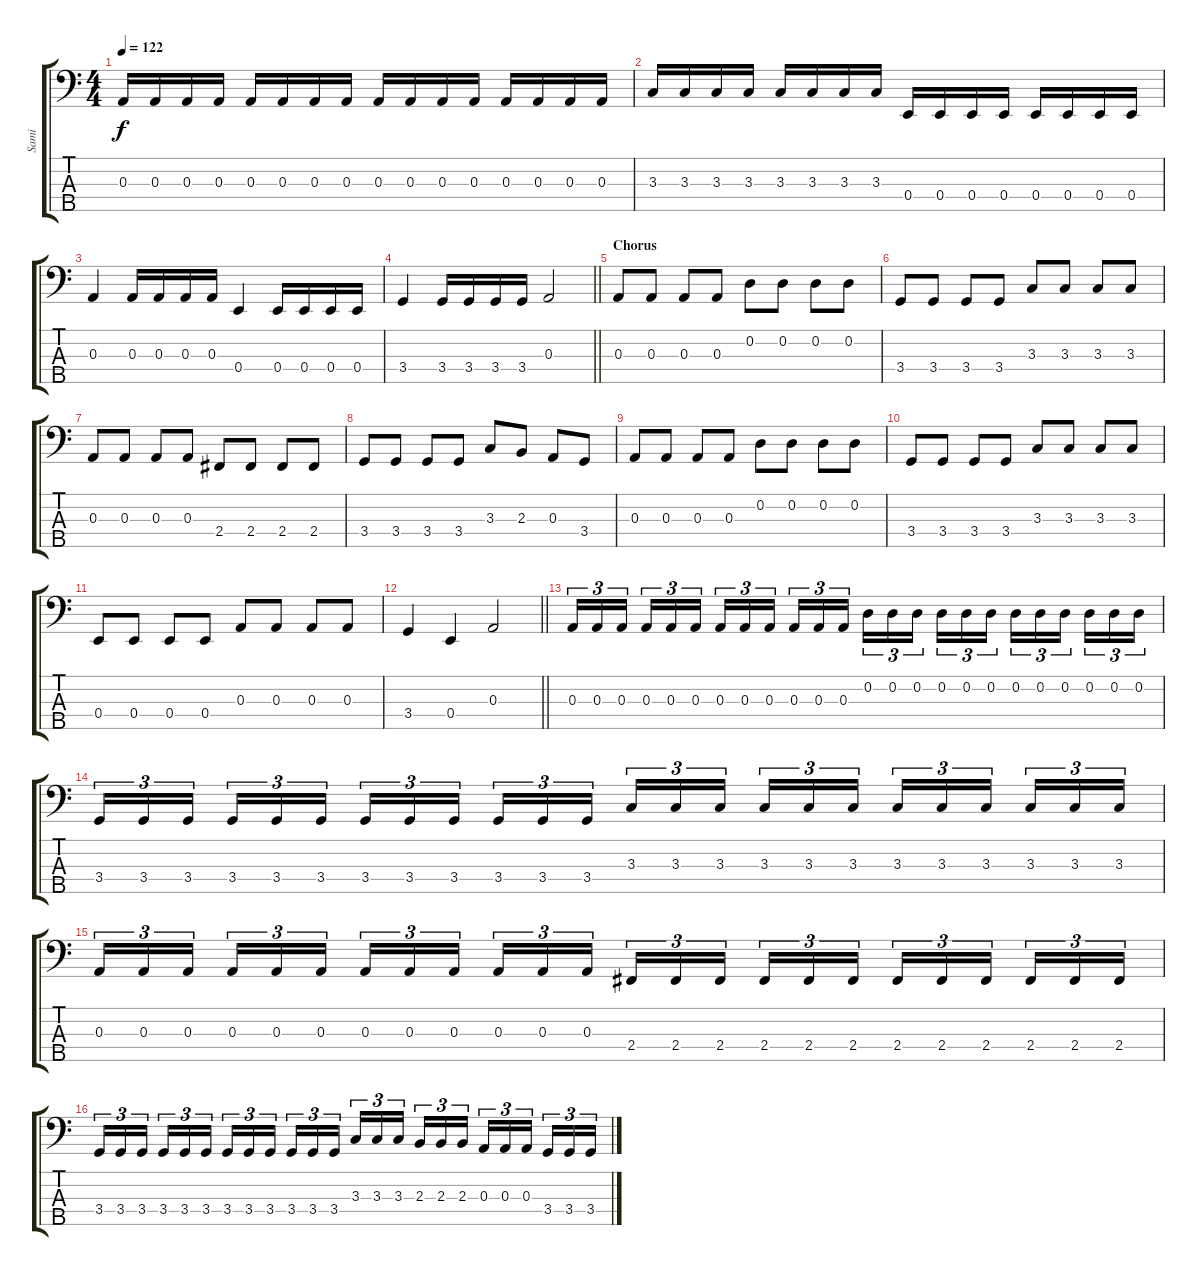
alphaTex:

\track ("Sami" "Sami") {instrument electricbassfinger}
\staff {score tabs}
\tuning (G2 D2 A1 E1 A0) {hide}
\ts (4 4)
\tempo 122
\clef f4
\ks c
0.3.16{dy f} 0.3.16 0.3.16 0.3.16 0.3.16 0.3.16 0.3.16 0.3.16 0.3.16 0.3.16 0.3.16 0.3.16 0.3.16 0.3.16 0.3.16 0.3.16 |
3.3.16 3.3.16 3.3.16 3.3.16 3.3.16 3.3.16 3.3.16 3.3.16 0.4.16 0.4.16 0.4.16 0.4.16 0.4.16 0.4.16 0.4.16 0.4.16 |
0.3.4 0.3.16 0.3.16 0.3.16 0.3.16 0.4.4 0.4.16 0.4.16 0.4.16 0.4.16 |
\barLineRight lightlight
3.4.4 3.4.16 3.4.16 3.4.16 3.4.16 0.3.2 |
\section ("" "Chorus")
0.3.8 0.3.8 0.3.8 0.3.8 0.2.8 0.2.8 0.2.8 0.2.8 |
3.4.8 3.4.8 3.4.8 3.4.8 3.3.8 3.3.8 3.3.8 3.3.8 |
0.3.8 0.3.8 0.3.8 0.3.8 2.4.8 2.4.8 2.4.8 2.4.8 |
3.4.8 3.4.8 3.4.8 3.4.8 3.3.8 2.3.8 0.3.8 3.4.8 |
0.3.8 0.3.8 0.3.8 0.3.8 0.2.8 0.2.8 0.2.8 0.2.8 |
3.4.8 3.4.8 3.4.8 3.4.8 3.3.8 3.3.8 3.3.8 3.3.8 |
0.4.8 0.4.8 0.4.8 0.4.8 0.3.8 0.3.8 0.3.8 0.3.8 |
\barLineRight lightlight
3.4.4 0.4.4 0.3.2 |
\section ("" "")
0.3.16{tu (3 2)} 0.3.16{tu (3 2)} 0.3.16{tu (3 2) beam splitsecondary} 0.3.16{tu (3 2)} 0.3.16{tu (3 2)} 0.3.16{tu (3 2)} 0.3.16{tu (3 2)} 0.3.16{tu (3 2)} 0.3.16{tu (3 2) beam splitsecondary} 0.3.16{tu (3 2)} 0.3.16{tu (3 2)} 0.3.16{tu (3 2)} 0.2.16{tu (3 2)} 0.2.16{tu (3 2)} 0.2.16{tu (3 2) beam splitsecondary} 0.2.16{tu (3 2)} 0.2.16{tu (3 2)} 0.2.16{tu (3 2)} 0.2.16{tu (3 2)} 0.2.16{tu (3 2)} 0.2.16{tu (3 2) beam splitsecondary} 0.2.16{tu (3 2)} 0.2.16{tu (3 2)} 0.2.16{tu (3 2)} |
3.4.16{tu (3 2)} 3.4.16{tu (3 2)} 3.4.16{tu (3 2) beam splitsecondary} 3.4.16{tu (3 2)} 3.4.16{tu (3 2)} 3.4.16{tu (3 2)} 3.4.16{tu (3 2)} 3.4.16{tu (3 2)} 3.4.16{tu (3 2) beam splitsecondary} 3.4.16{tu (3 2)} 3.4.16{tu (3 2)} 3.4.16{tu (3 2)} 3.3.16{tu (3 2)} 3.3.16{tu (3 2)} 3.3.16{tu (3 2) beam splitsecondary} 3.3.16{tu (3 2)} 3.3.16{tu (3 2)} 3.3.16{tu (3 2)} 3.3.16{tu (3 2)} 3.3.16{tu (3 2)} 3.3.16{tu (3 2) beam splitsecondary} 3.3.16{tu (3 2)} 3.3.16{tu (3 2)} 3.3.16{tu (3 2)} |
0.3.16{tu (3 2)} 0.3.16{tu (3 2)} 0.3.16{tu (3 2) beam splitsecondary} 0.3.16{tu (3 2)} 0.3.16{tu (3 2)} 0.3.16{tu (3 2)} 0.3.16{tu (3 2)} 0.3.16{tu (3 2)} 0.3.16{tu (3 2) beam splitsecondary} 0.3.16{tu (3 2)} 0.3.16{tu (3 2)} 0.3.16{tu (3 2)} 2.4.16{tu (3 2)} 2.4.16{tu (3 2)} 2.4.16{tu (3 2) beam splitsecondary} 2.4.16{tu (3 2)} 2.4.16{tu (3 2)} 2.4.16{tu (3 2)} 2.4.16{tu (3 2)} 2.4.16{tu (3 2)} 2.4.16{tu (3 2) beam splitsecondary} 2.4.16{tu (3 2)} 2.4.16{tu (3 2)} 2.4.16{tu (3 2)} |
3.4.16{tu (3 2)} 3.4.16{tu (3 2)} 3.4.16{tu (3 2) beam splitsecondary} 3.4.16{tu (3 2)} 3.4.16{tu (3 2)} 3.4.16{tu (3 2)} 3.4.16{tu (3 2)} 3.4.16{tu (3 2)} 3.4.16{tu (3 2) beam splitsecondary} 3.4.16{tu (3 2)} 3.4.16{tu (3 2)} 3.4.16{tu (3 2)} 3.3.16{tu (3 2)} 3.3.16{tu (3 2)} 3.3.16{tu (3 2) beam splitsecondary} 2.3.16{tu (3 2)} 2.3.16{tu (3 2)} 2.3.16{tu (3 2)} 0.3.16{tu (3 2)} 0.3.16{tu (3 2)} 0.3.16{tu (3 2) beam splitsecondary} 3.4.16{tu (3 2)} 3.4.16{tu (3 2)} 3.4.16{tu (3 2)}
